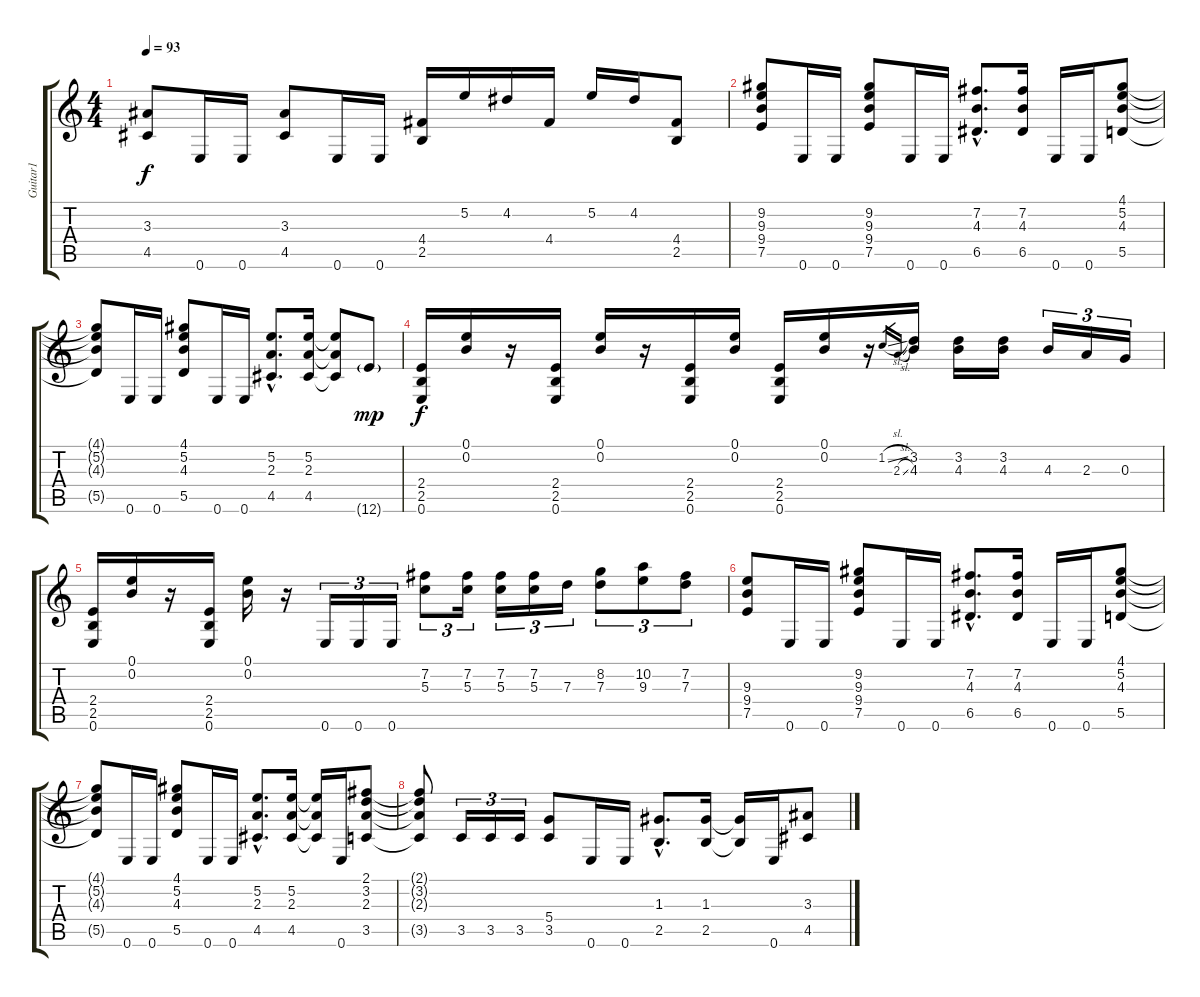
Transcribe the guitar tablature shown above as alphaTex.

\track ("Guitar1" "Guitar1") {instrument distortionguitar}
\staff {score tabs}
\tuning (E4 B3 G3 D3 A2 E2) {hide}
\ts (4 4)
\tempo 93
\clef g2
\ks c
(3.3{t} 4.5{t}).8{dy f} 0.6.16 0.6.16 (3.3 4.5).8 0.6.16 0.6.16 (4.4 2.5).16 5.2.16 4.2.16 4.4.16 5.2.16 4.2.16 (4.4 2.5).8 |
(9.2 9.3 9.4 7.5).8 0.6.16 0.6.16 (9.2 9.3 9.4 7.5).8 0.6.16 0.6.16 (7.2{hac} 4.3{hac} 6.5{hac}).8{d} (7.2 4.3 6.5).16 0.6.16 0.6.16 (4.1 5.2 4.3 5.5).8 |
(4.1{t} 5.2{t} 4.3{t} 5.5{t}).8 0.6.16 0.6.16 (4.1 5.2 4.3 5.5).8 0.6.16 0.6.16 (5.2{hac} 2.3{hac} 4.5{hac}).8{d} (5.2 2.3 4.5).16 (5.2{t} 2.3{t} 4.5{t}).8 12.6{g}.8{dy mp} |
(2.4 2.5 0.6).16{dy f} (0.1 0.2).16 r.16 (2.4 2.5 0.6).16 (0.1 0.2).16 r.16 (2.4 2.5 0.6).16 (0.1 0.2).16 (2.4 2.5 0.6).16 (0.1 0.2).16 r.16 1.2{sl}.16{gr} 2.3{sl}.16{gr} (3.2 4.3).16 (3.2 4.3).16 (3.2 4.3).16 4.3.16{tu (3 2)} 2.3.16{tu (3 2)} 0.3.16{tu (3 2)} |
(2.4 2.5 0.6).16 (0.1 0.2).16 r.16 (2.4 2.5 0.6).16 (0.1 0.2).16 r.16 0.6.16{tu (3 2)} 0.6.16{tu (3 2)} 0.6.16{tu (3 2)} (7.2 5.3).8{tu (3 2)} (7.2 5.3).16{tu (3 2)} (7.2 5.3).16{tu (3 2)} (7.2 5.3).16{tu (3 2)} 7.3.16{tu (3 2)} (8.2 7.3).8{tu (3 2)} (10.2 9.3).8{tu (3 2)} (7.2 7.3).8{tu (3 2)} |
(9.3 9.4 7.5).8 0.6.16 0.6.16 (9.2 9.3 9.4 7.5).8 0.6.16 0.6.16 (7.2{hac} 4.3{hac} 6.5{hac}).8{d} (7.2 4.3 6.5).16 0.6.16 0.6.16 (4.1 5.2 4.3 5.5).8 |
(4.1{t} 5.2{t} 4.3{t} 5.5{t}).8 0.6.16 0.6.16 (4.1 5.2 4.3 5.5).8 0.6.16 0.6.16 (5.2{hac} 2.3{hac} 4.5{hac}).8{d} (5.2 2.3 4.5).16 (5.2{t} 2.3{t} 4.5{t}).16 0.6.16 (2.1 3.2 2.3 3.5).8 |
(2.1{t} 3.2{t} 2.3{t} 3.5{t}).8 3.5.16{tu (3 2)} 3.5.16{tu (3 2)} 3.5.16{tu (3 2)} (5.4 3.5).8 0.6.16 0.6.16 (1.3{hac} 2.5{hac}).8{d} (1.3 2.5).16 (1.3{t} 2.5{t}).16 0.6.16 (3.3 4.5).8
